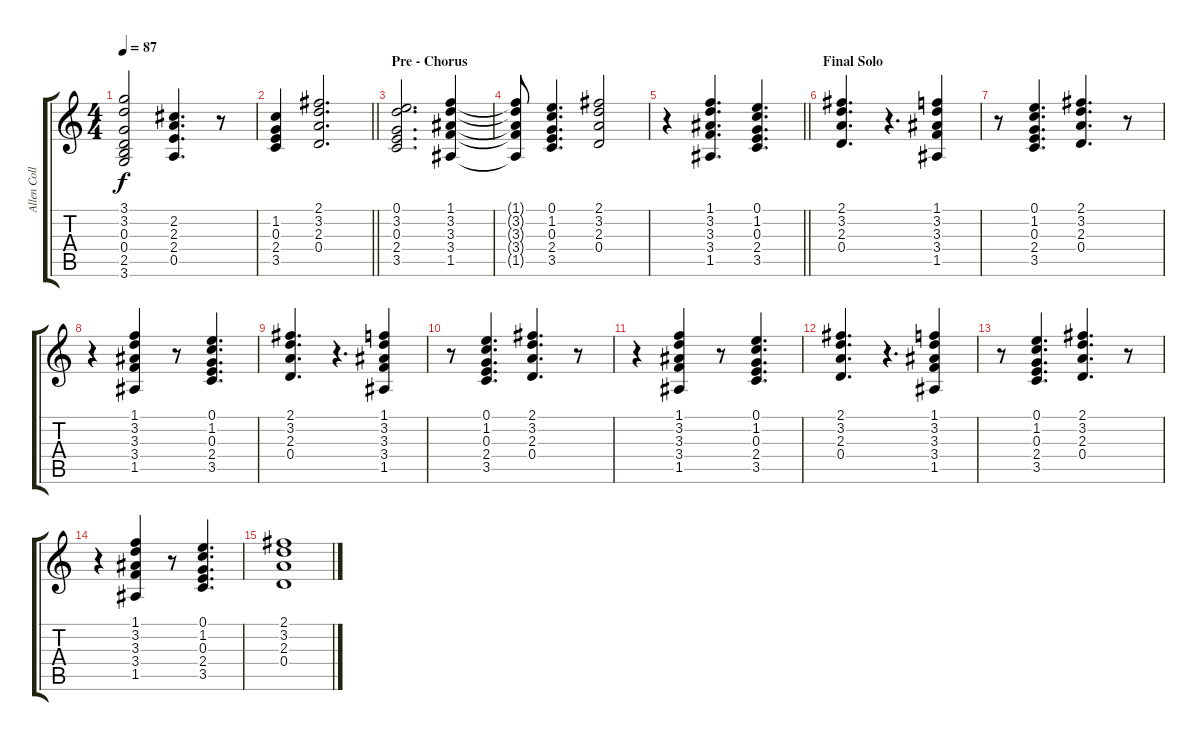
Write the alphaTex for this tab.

\track ("Allen Collins" "Allen Coll") {instrument acousticguitarsteel}
\staff {score tabs}
\tuning (E4 B3 G3 D3 A2 E2) {hide}
\ts (4 4)
\tempo 87
\clef g2
\ks c
(3.1{t} 3.2{t} 0.3{t} 0.4{t} 2.5{t} 3.6{t}).2{dy f} (2.2 2.3 2.4 0.5).4{d} r.8 |
\barLineRight lightlight
(1.2 0.3 2.4 3.5).4 (2.1 3.2 2.3 0.4).2{d} |
\section ("" "Pre - Chorus")
(0.1 3.2 0.3 2.4 3.5).2{d} (1.1 3.2 3.3 3.4 1.5).4 |
(1.1{t} 3.2{t} 3.3{t} 3.4{t} 1.5{t}).8 (0.1 1.2 0.3 2.4 3.5).4{d} (2.1 3.2 2.3 0.4).2 |
\barLineRight lightlight
r.4 (1.1 3.2 3.3 3.4 1.5).4{d} (0.1 1.2 0.3 2.4 3.5).4{d} |
\section ("" "Final Solo")
(2.1 3.2 2.3 0.4).4{d} r.4{d} (1.1 3.2 3.3 3.4 1.5).4 |
r.8 (0.1 1.2 0.3 2.4 3.5).4{d} (2.1 3.2 2.3 0.4).4{d} r.8 |
r.4 (1.1 3.2 3.3 3.4 1.5).4 r.8 (0.1 1.2 0.3 2.4 3.5).4{d} |
(2.1 3.2 2.3 0.4).4{d} r.4{d} (1.1 3.2 3.3 3.4 1.5).4 |
r.8 (0.1 1.2 0.3 2.4 3.5).4{d} (2.1 3.2 2.3 0.4).4{d} r.8 |
r.4 (1.1 3.2 3.3 3.4 1.5).4 r.8 (0.1 1.2 0.3 2.4 3.5).4{d} |
(2.1 3.2 2.3 0.4).4{d} r.4{d} (1.1 3.2 3.3 3.4 1.5).4 |
r.8 (0.1 1.2 0.3 2.4 3.5).4{d} (2.1 3.2 2.3 0.4).4{d} r.8 |
r.4 (1.1 3.2 3.3 3.4 1.5).4 r.8 (0.1 1.2 0.3 2.4 3.5).4{d} |
(2.1 3.2 2.3 0.4).1
